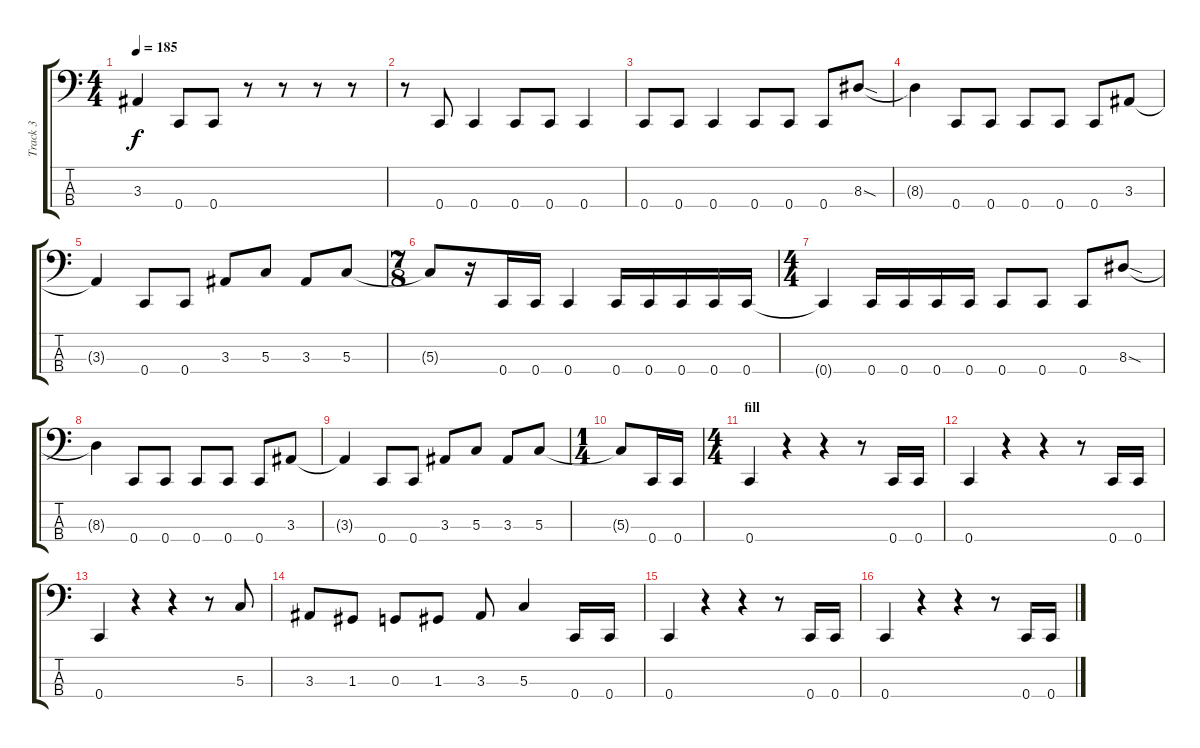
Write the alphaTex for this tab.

\track ("Track 3" "Track 3") {instrument electricbassfinger}
\staff {score tabs}
\tuning (F2 C2 G1 C1) {hide}
\ts (4 4)
\tempo 185
\clef f4
\ks c
3.3{t}.4{dy f} 0.4.8 0.4.8 r.8 r.8 r.8 r.8 |
r.8 0.4.8 0.4.4 0.4.8 0.4.8 0.4.4 |
0.4.8 0.4.8 0.4.4 0.4.8 0.4.8 0.4.8 8.3{sod}.8 |
8.3{t}.4 0.4.8 0.4.8 0.4.8 0.4.8 0.4.8 3.3.8 |
3.3{t}.4 0.4.8 0.4.8 3.3.8 5.3.8 3.3.8 5.3.8 |
\ts (7 8)
5.3{t}.8 r.16 0.4.16 0.4.16 0.4.4 0.4.16 0.4.16 0.4.16 0.4.16 0.4.16 |
\ts (4 4)
0.4{t}.4 0.4.16 0.4.16 0.4.16 0.4.16 0.4.8 0.4.8 0.4.8 8.3{sod}.8 |
8.3{t}.4 0.4.8 0.4.8 0.4.8 0.4.8 0.4.8 3.3.8 |
3.3{t}.4 0.4.8 0.4.8 3.3.8 5.3.8 3.3.8 5.3.8 |
\ts (1 4)
5.3{t}.8 0.4.16 0.4.16 |
\ts (4 4)
\section ("" "fill")
0.4.4 r.4 r.4 r.8 0.4.16 0.4.16 |
0.4.4 r.4 r.4 r.8 0.4.16 0.4.16 |
0.4.4 r.4 r.4 r.8 5.3.8 |
3.3.8 1.3.8 0.3.8 1.3.8 3.3.8 5.3.4 0.4.16 0.4.16 |
0.4.4 r.4 r.4 r.8 0.4.16 0.4.16 |
0.4.4 r.4 r.4 r.8 0.4.16 0.4.16
